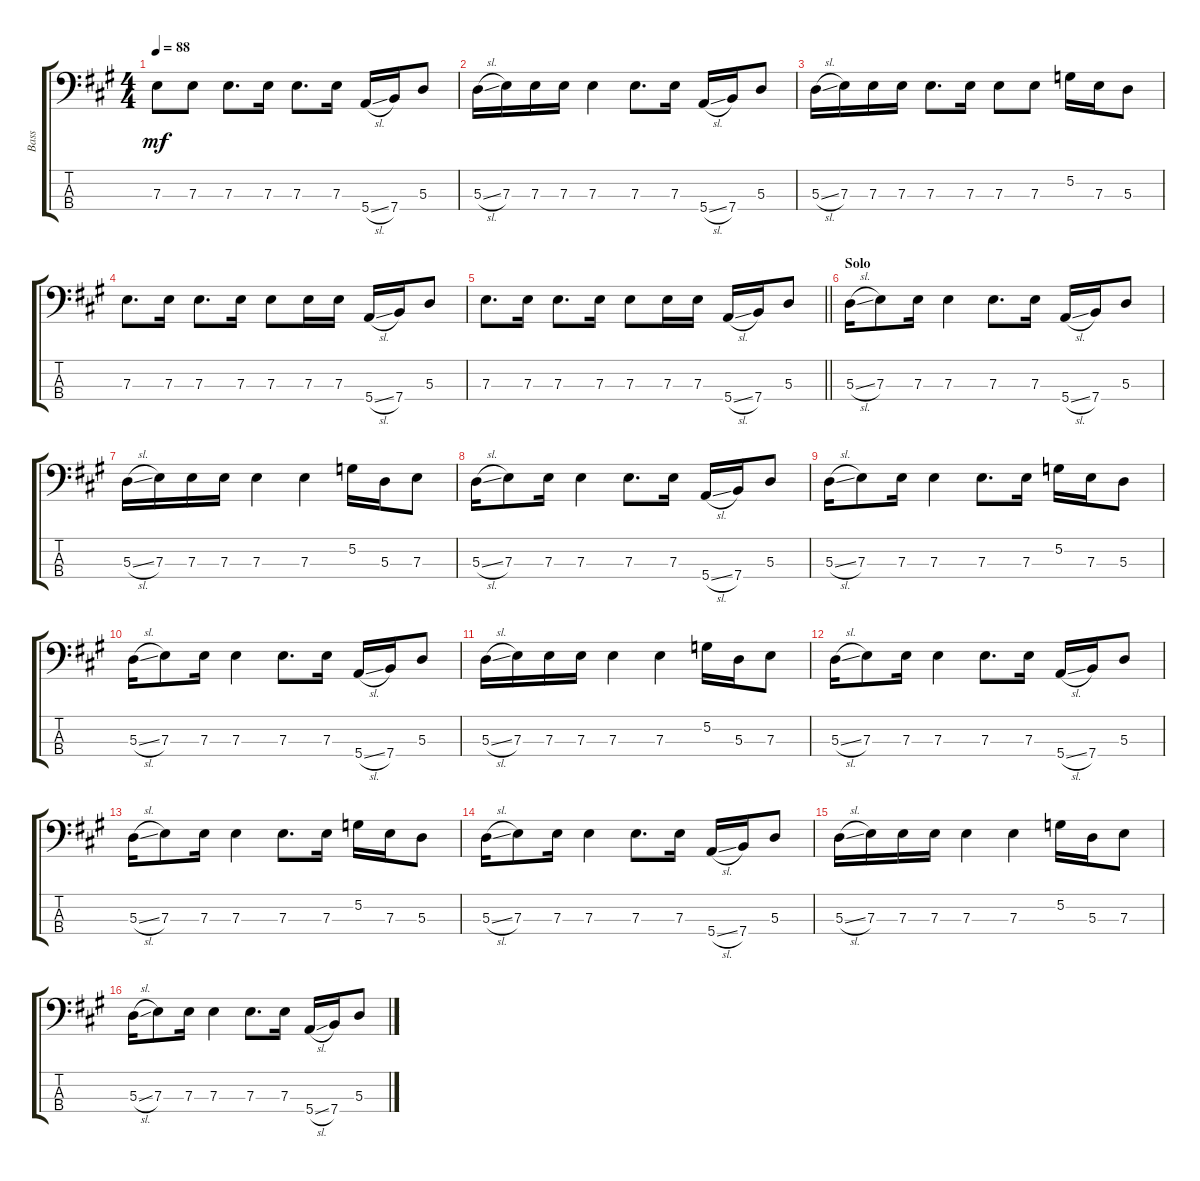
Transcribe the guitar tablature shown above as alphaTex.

\track ("Bass" "Bass") {instrument electricbassfinger bank 177}
\staff {score tabs}
\tuning (G2 D2 A1 E1) {hide}
\ts (4 4)
\tempo 88
\clef f4
\ks a
7.3.8{dy mf} 7.3.8 7.3.8{d} 7.3.16 7.3.8{d} 7.3.16 5.4{sl}.16 7.4.16 5.3.8 |
5.3{sl}.16 7.3.16 7.3.16 7.3.16 7.3.4 7.3.8{d} 7.3.16 5.4{sl}.16 7.4.16 5.3.8 |
5.3{sl}.16 7.3.16 7.3.16 7.3.16 7.3.8{d} 7.3.16 7.3.8 7.3.8 5.2.16 7.3.16 5.3.8 |
7.3.8{d} 7.3.16 7.3.8{d} 7.3.16 7.3.8 7.3.16 7.3.16 5.4{sl}.16 7.4.16 5.3.8 |
\barLineRight lightlight
7.3.8{d} 7.3.16 7.3.8{d} 7.3.16 7.3.8 7.3.16 7.3.16 5.4{sl}.16 7.4.16 5.3.8 |
\section ("" "Solo")
5.3{sl}.16 7.3.8 7.3.16 7.3.4 7.3.8{d} 7.3.16 5.4{sl}.16 7.4.16 5.3.8 |
5.3{sl}.16 7.3.16 7.3.16 7.3.16 7.3.4 7.3.4 5.2.16 5.3.16 7.3.8 |
5.3{sl}.16 7.3.8 7.3.16 7.3.4 7.3.8{d} 7.3.16 5.4{sl}.16 7.4.16 5.3.8 |
5.3{sl}.16 7.3.8 7.3.16 7.3.4 7.3.8{d} 7.3.16 5.2.16 7.3.16 5.3.8 |
5.3{sl}.16 7.3.8 7.3.16 7.3.4 7.3.8{d} 7.3.16 5.4{sl}.16 7.4.16 5.3.8 |
5.3{sl}.16 7.3.16 7.3.16 7.3.16 7.3.4 7.3.4 5.2.16 5.3.16 7.3.8 |
5.3{sl}.16 7.3.8 7.3.16 7.3.4 7.3.8{d} 7.3.16 5.4{sl}.16 7.4.16 5.3.8 |
5.3{sl}.16 7.3.8 7.3.16 7.3.4 7.3.8{d} 7.3.16 5.2.16 7.3.16 5.3.8 |
5.3{sl}.16 7.3.8 7.3.16 7.3.4 7.3.8{d} 7.3.16 5.4{sl}.16 7.4.16 5.3.8 |
5.3{sl}.16 7.3.16 7.3.16 7.3.16 7.3.4 7.3.4 5.2.16 5.3.16 7.3.8 |
5.3{sl}.16 7.3.8 7.3.16 7.3.4 7.3.8{d} 7.3.16 5.4{sl}.16 7.4.16 5.3.8
